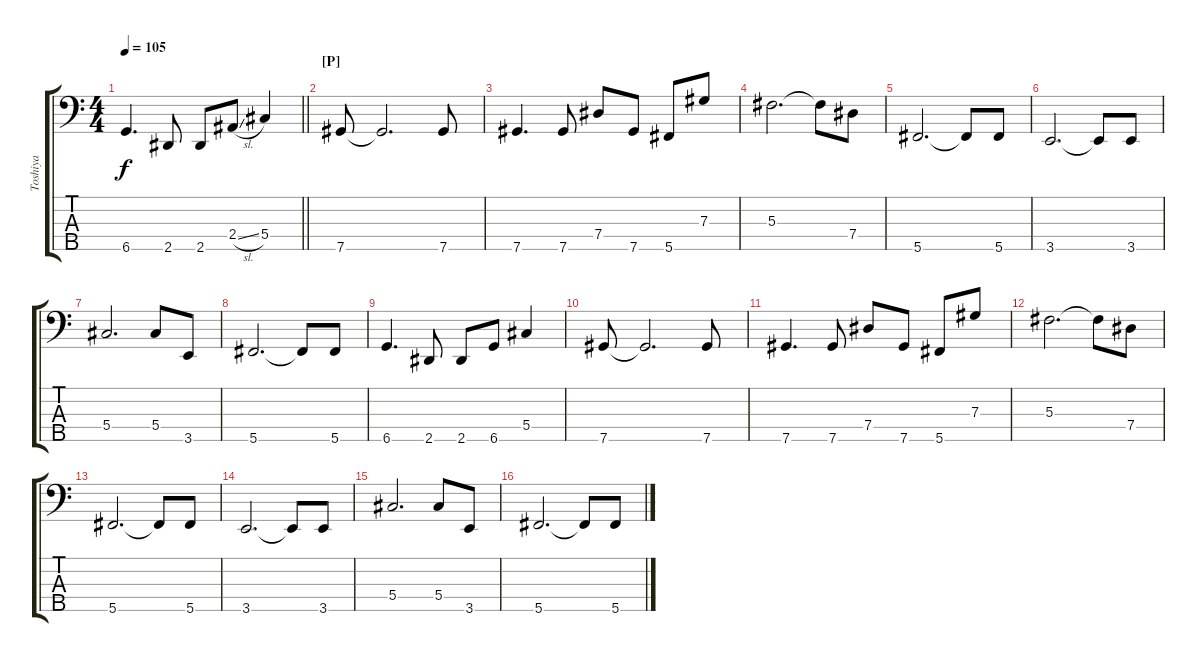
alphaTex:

\track ("Toshiya" "Toshiya") {instrument electricbassfinger}
\staff {score tabs}
\tuning (Bb2 Gb2 Db2 Ab1 Db1) {hide}
\ts (4 4)
\tempo 105
\clef f4
\barLineRight lightlight
\ks c
6.5.4{d dy f} 2.5.8 2.5.8 2.4{sl}.8 5.4.4 |
\section ("" "[P]")
7.5.8 7.5{t}.2{d} 7.5.8 |
7.5.4{d} 7.5.8 7.4.8 7.5.8 5.5.8 7.3.8 |
5.3.2{d} 5.3{t}.8 7.4.8 |
5.5.2{d} 5.5{t}.8 5.5.8 |
3.5.2{d} 3.5{t}.8 3.5.8 |
5.4.2{d} 5.4.8 3.5.8 |
5.5.2{d} 5.5{t}.8 5.5.8 |
6.5.4{d} 2.5.8 2.5.8 6.5.8 5.4.4 |
7.5.8 7.5{t}.2{d} 7.5.8 |
7.5.4{d} 7.5.8 7.4.8 7.5.8 5.5.8 7.3.8 |
5.3.2{d} 5.3{t}.8 7.4.8 |
5.5.2{d} 5.5{t}.8 5.5.8 |
3.5.2{d} 3.5{t}.8 3.5.8 |
5.4.2{d} 5.4.8 3.5.8 |
5.5.2{d} 5.5{t}.8 5.5.8
